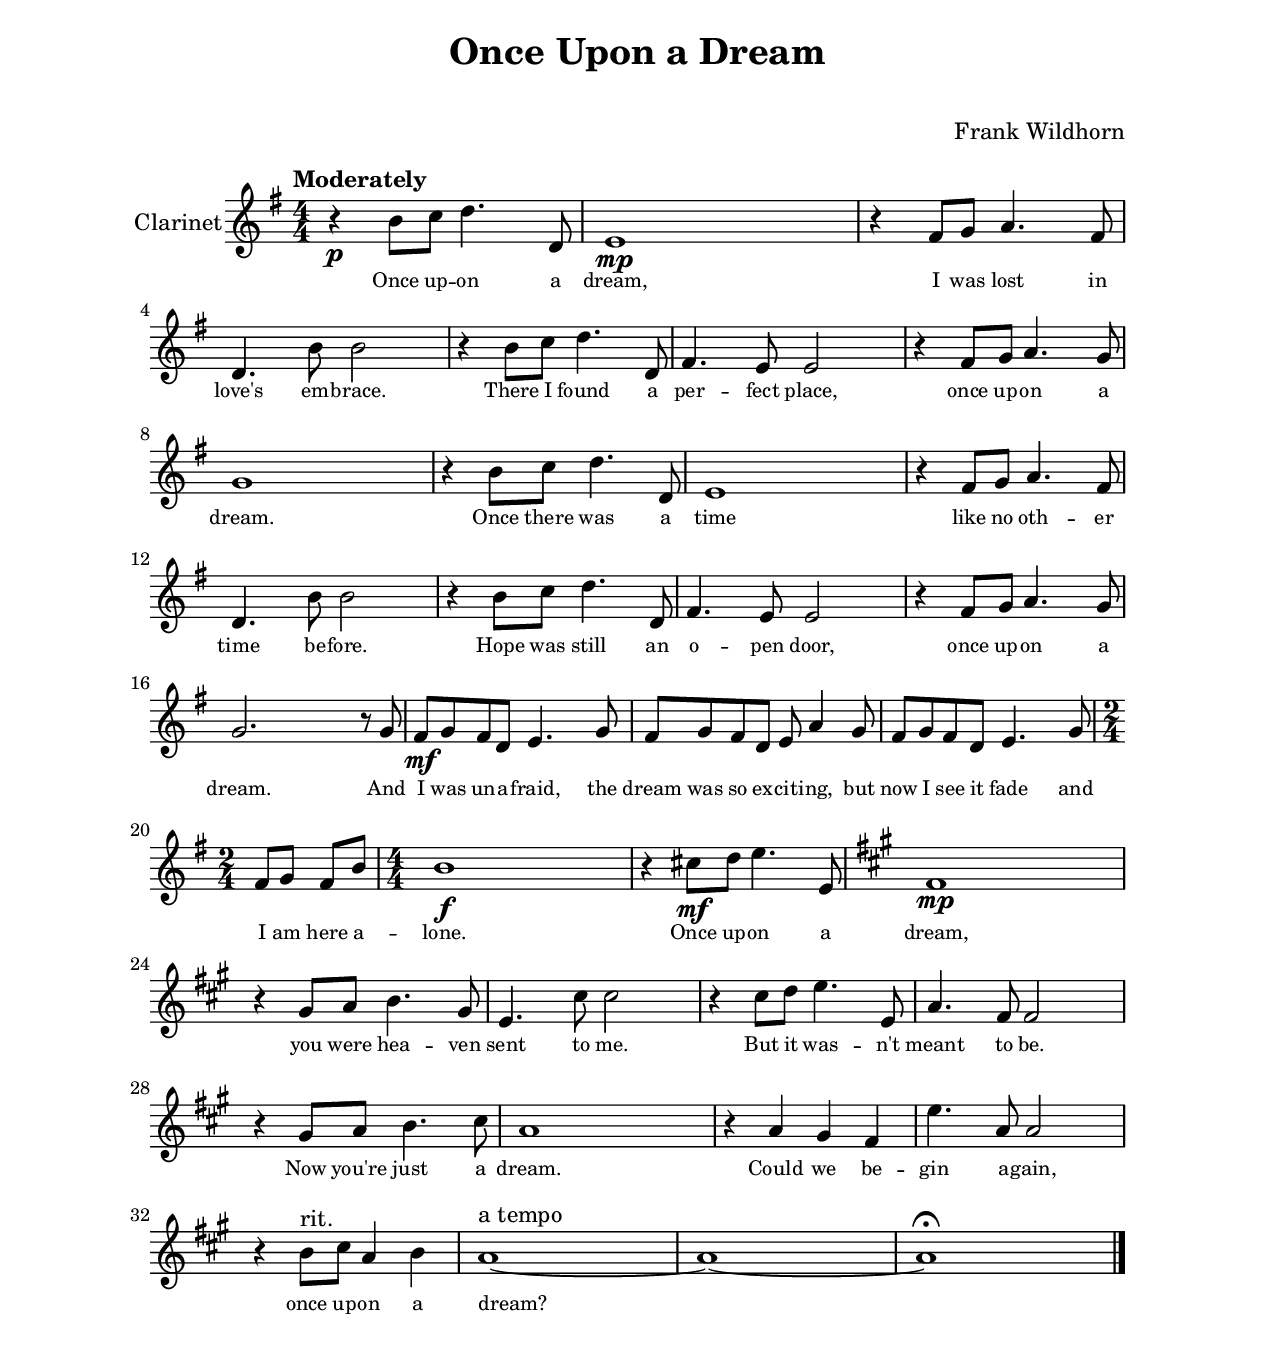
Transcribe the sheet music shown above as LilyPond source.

\include "globals.ly"

\header {
  title = "Once Upon a Dream"
  composer = "Frank Wildhorn"
}

melody = \relative c'' {
    \time 4/4
    \key cs \minor
    r4\p gs8 a b4. b,8      | cs1\mp                    | r4 ds8 e fs4. ds8     | b4. gs'8 gs2          |
    r4 gs8 a b4. b,8        | ds4. cs8 cs2              | r4 ds8 e fs4. e8      | e1                    |
    r4 gs8 a b4. b,8        | cs1                       | r4 ds8 e fs4. ds8     | b4. gs'8 gs2          |
    r4 gs8 a b4. b,8        | ds4. cs8 cs2              | r4 ds8 e fs4. e8      | e2. r8 e8             |
    ds8\mf e ds b cs4. e8   | ds8 e ds b cs fs4 e8      | ds8 e ds b cs4. e8    |
    \time 2/4
    ds e ds gs
    \time 4/4
    gs1\f                   | r4 as8\mf b cs4. cs,8     |
    \key ds \minor
    ds1\mp                  | r4 es8 fs gs4. es8        | cs4. as'8 as2         | r4 as8 b cs4. cs,8    |
    fs4. ds8 ds2            | r4 es8 fs gs4. as8        | fs1                   | r4 fs4 es ds          |
    cs'4. fs,8 fs2          | r4 gs8^ "rit." as fs4 gs  | fs1~^ "a tempo"       | fs~                   |
    fs\fermata              |
    \bar "|."
}

words = \lyricmode {
  Once up -- on a dream, I was lost in love's em -- brace.
  There I found a per -- fect place, once up -- on a dream.
  Once there was a time like no oth -- er time be -- fore.
  Hope was still an o -- pen door, once up -- on a dream.
  And I was un -- a -- fraid, the dream was so ex -- cit -- ing,
  but now I see it fade and I am here a -- lone.
  Once up -- on a dream, you were hea -- ven sent to me.
  But it was -- n't meant to be. Now you're just a dream.
  Could we be -- gin a -- gain, once up -- on a dream?
}

\layout {
    indent = 0.5 \in
    
    \context {
        \Score
        proportionalNotationDuration = #(ly:make-moment 1/8)
    }
}

\score {
    \new Staff \with {
        instrumentName = "Clarinet"
    } {
        \numericTimeSignature
        \tempo Moderately
        
        \naturalizeMusic
        \transpose bf df'
        \melody
        
        \addlyrics {
            \set fontSize = #-2
            \words
        }
    }
}
